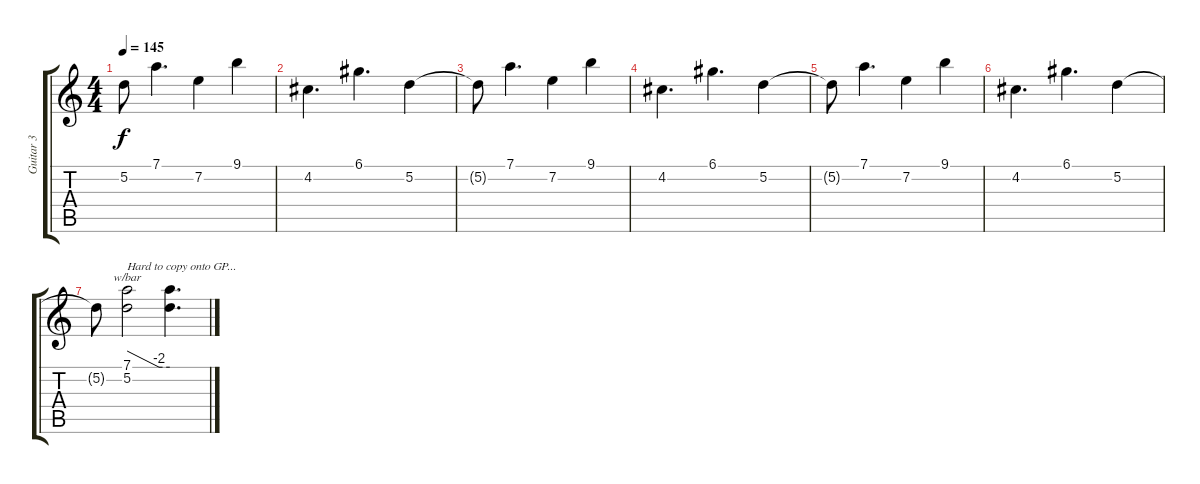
\track ("Guitar 3" "Guitar 3") {instrument distortionguitar}
\staff {score tabs}
\tuning (D4 A3 F3 C3 G2 C2) {hide}
\ts (4 4)
\tempo 145
\clef g2
\ks c
5.2{t}.8{dy f} 7.1.4{d} 7.2.4 9.1.4 |
4.2.4{d} 6.1.4{d} 5.2.4 |
5.2{t}.8 7.1.4{d} 7.2.4 9.1.4 |
4.2.4{d} 6.1.4{d} 5.2.4 |
5.2{t}.8 7.1.4{d} 7.2.4 9.1.4 |
4.2.4{d} 6.1.4{d} 5.2.4 |
5.2{t}.8 (7.1 5.2).2{tbe (custom default 0 0 45 -8 60 -8) txt "Hard to copy onto GP..."} (7.1{t} 5.2{t}).4{d}
